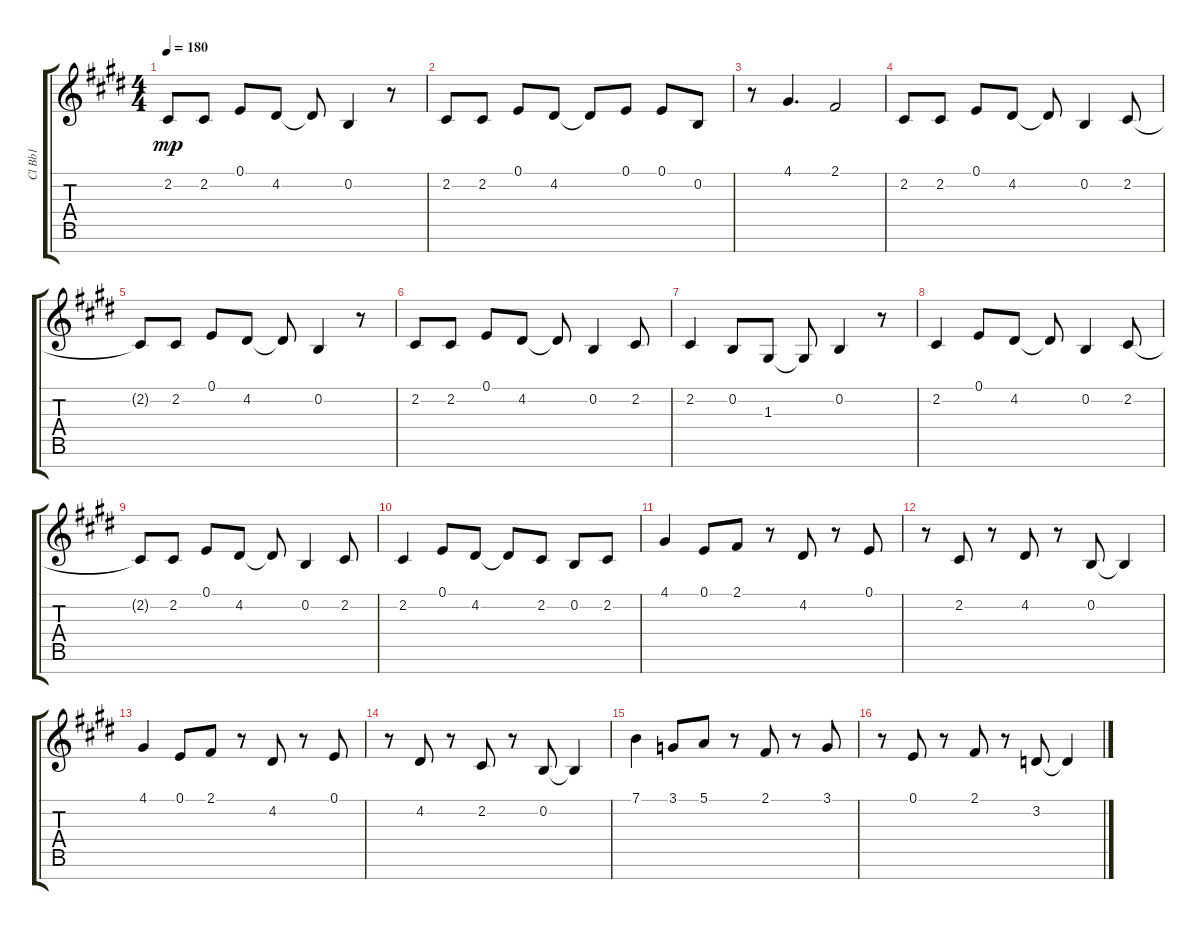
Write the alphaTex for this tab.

\track ("Cl Bb1" "Cl Bb1") {instrument clarinet}
\staff {score tabs}
\tuning (E4 B3 G3 D3 A2 E2 B1) {hide}
\ts (4 4)
\tempo 180
\clef g2
\ks e
2.2{t}.8{dy mp} 2.2.8 0.1.8 4.2.8 4.2{t}.8 0.2.4 r.8 |
2.2.8 2.2.8 0.1.8 4.2.8 4.2{t}.8 0.1.8 0.1.8 0.2.8 |
r.8 4.1.4{d} 2.1.2 |
2.2.8 2.2.8 0.1.8 4.2.8 4.2{t}.8 0.2.4 2.2.8 |
2.2{t}.8 2.2.8 0.1.8 4.2.8 4.2{t}.8 0.2.4 r.8 |
2.2.8 2.2.8 0.1.8 4.2.8 4.2{t}.8 0.2.4 2.2.8 |
2.2.4 0.2.8 1.3.8 1.3{t}.8 0.2.4 r.8 |
2.2.4 0.1.8 4.2.8 4.2{t}.8 0.2.4 2.2.8 |
2.2{t}.8 2.2.8 0.1.8 4.2.8 4.2{t}.8 0.2.4 2.2.8 |
2.2.4 0.1.8 4.2.8 4.2{t}.8 2.2.8 0.2.8 2.2.8 |
4.1.4 0.1.8 2.1.8 r.8 4.2.8 r.8 0.1.8 |
r.8 2.2.8 r.8 4.2.8 r.8 0.2.8 0.2{t}.4 |
4.1.4 0.1.8 2.1.8 r.8 4.2.8 r.8 0.1.8 |
r.8 4.2.8 r.8 2.2.8 r.8 0.2.8 0.2{t}.4 |
7.1.4 3.1.8 5.1.8 r.8 2.1.8 r.8 3.1.8 |
r.8 0.1.8 r.8 2.1.8 r.8 3.2.8 3.2{t}.4
